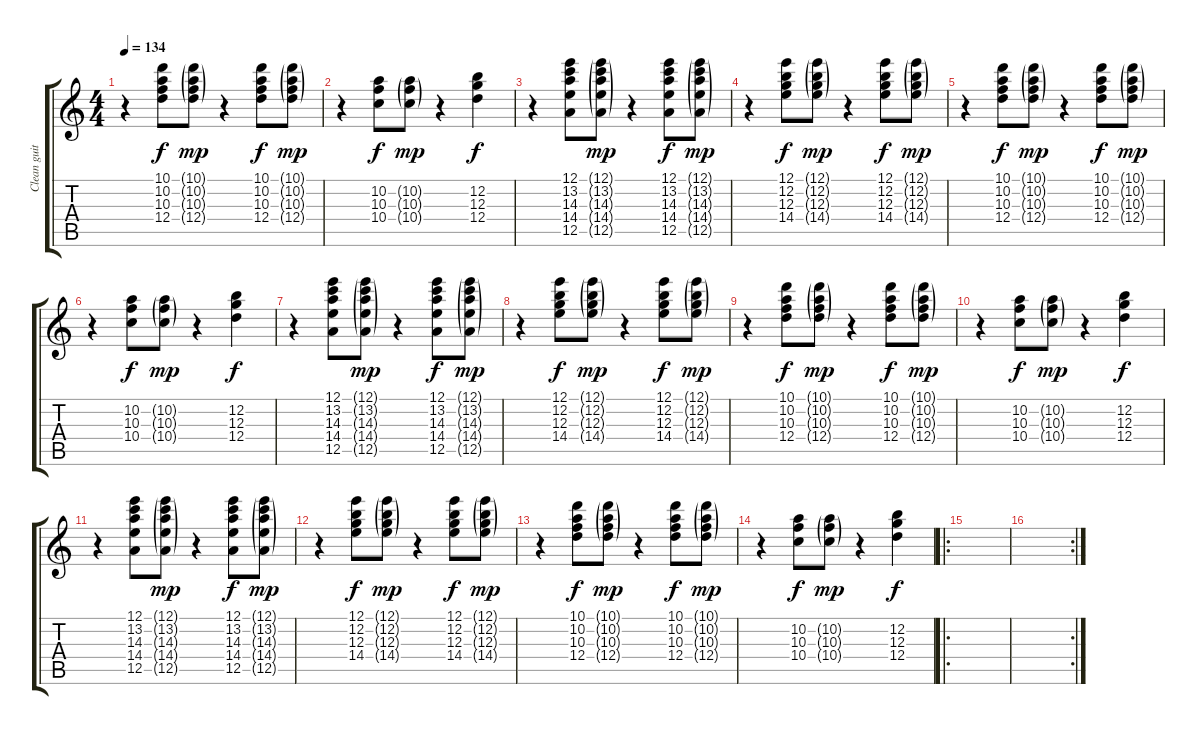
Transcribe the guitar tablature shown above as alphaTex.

\track ("Clean guitar" "Clean guit") {instrument electricguitarclean}
\staff {score tabs}
\tuning (E4 B3 G3 D3 A2 E2) {hide}
\ts (4 4)
\tempo 134
\clef g2
\ks c
r.4{dy mp} (10.1 10.2 10.3 12.4).8{dy f} (10.1{g} 10.2{g} 10.3{g} 12.4{g}).8{dy mp} r.4 (10.1 10.2 10.3 12.4).8{dy f} (10.1{g} 10.2{g} 10.3{g} 12.4{g}).8{dy mp} |
r.4 (10.2 10.3 10.4).8{dy f} (10.2{g} 10.3{g} 10.4{g}).8{dy mp} r.4 (12.2 12.3 12.4).4{dy f} |
r.4 (12.1 13.2 14.3 14.4 12.5).8 (12.1{g} 13.2{g} 14.3{g} 14.4{g} 12.5{g}).8{dy mp} r.4 (12.1 13.2 14.3 14.4 12.5).8{dy f} (12.1{g} 13.2{g} 14.3{g} 14.4{g} 12.5{g}).8{dy mp} |
r.4 (12.1 12.2 12.3 14.4).8{dy f} (12.1{g} 12.2{g} 12.3{g} 14.4{g}).8{dy mp} r.4 (12.1 12.2 12.3 14.4).8{dy f} (12.1{g} 12.2{g} 12.3{g} 14.4{g}).8{dy mp} |
r.4 (10.1 10.2 10.3 12.4).8{dy f} (10.1{g} 10.2{g} 10.3{g} 12.4{g}).8{dy mp} r.4 (10.1 10.2 10.3 12.4).8{dy f} (10.1{g} 10.2{g} 10.3{g} 12.4{g}).8{dy mp} |
r.4 (10.2 10.3 10.4).8{dy f} (10.2{g} 10.3{g} 10.4{g}).8{dy mp} r.4 (12.2 12.3 12.4).4{dy f} |
r.4 (12.1 13.2 14.3 14.4 12.5).8 (12.1{g} 13.2{g} 14.3{g} 14.4{g} 12.5{g}).8{dy mp} r.4 (12.1 13.2 14.3 14.4 12.5).8{dy f} (12.1{g} 13.2{g} 14.3{g} 14.4{g} 12.5{g}).8{dy mp} |
r.4 (12.1 12.2 12.3 14.4).8{dy f} (12.1{g} 12.2{g} 12.3{g} 14.4{g}).8{dy mp} r.4 (12.1 12.2 12.3 14.4).8{dy f} (12.1{g} 12.2{g} 12.3{g} 14.4{g}).8{dy mp} |
r.4 (10.1 10.2 10.3 12.4).8{dy f} (10.1{g} 10.2{g} 10.3{g} 12.4{g}).8{dy mp} r.4 (10.1 10.2 10.3 12.4).8{dy f} (10.1{g} 10.2{g} 10.3{g} 12.4{g}).8{dy mp} |
r.4 (10.2 10.3 10.4).8{dy f} (10.2{g} 10.3{g} 10.4{g}).8{dy mp} r.4 (12.2 12.3 12.4).4{dy f} |
r.4 (12.1 13.2 14.3 14.4 12.5).8 (12.1{g} 13.2{g} 14.3{g} 14.4{g} 12.5{g}).8{dy mp} r.4 (12.1 13.2 14.3 14.4 12.5).8{dy f} (12.1{g} 13.2{g} 14.3{g} 14.4{g} 12.5{g}).8{dy mp} |
r.4 (12.1 12.2 12.3 14.4).8{dy f} (12.1{g} 12.2{g} 12.3{g} 14.4{g}).8{dy mp} r.4 (12.1 12.2 12.3 14.4).8{dy f} (12.1{g} 12.2{g} 12.3{g} 14.4{g}).8{dy mp} |
r.4 (10.1 10.2 10.3 12.4).8{dy f} (10.1{g} 10.2{g} 10.3{g} 12.4{g}).8{dy mp} r.4 (10.1 10.2 10.3 12.4).8{dy f} (10.1{g} 10.2{g} 10.3{g} 12.4{g}).8{dy mp} |
r.4 (10.2 10.3 10.4).8{dy f} (10.2{g} 10.3{g} 10.4{g}).8{dy mp} r.4 (12.2 12.3 12.4).4{dy f} |
\ro
|
\rc 2
